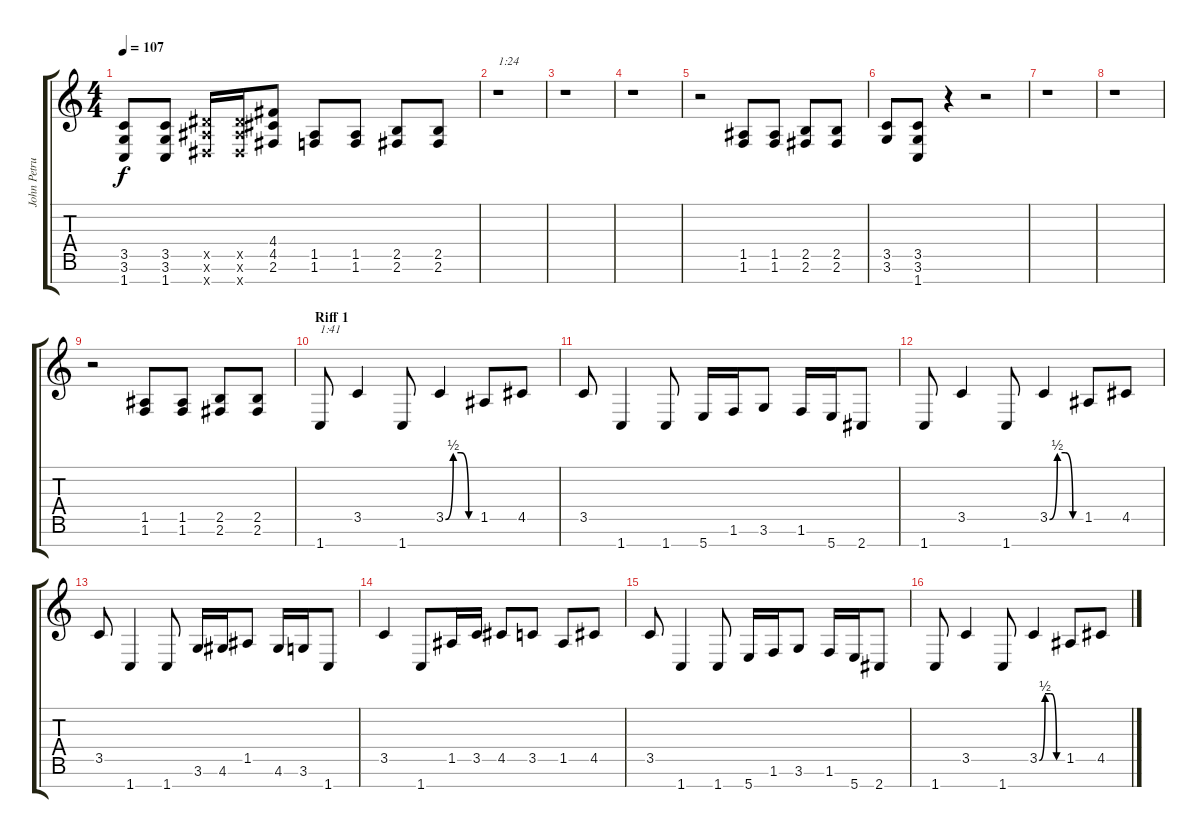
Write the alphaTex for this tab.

\track ("John Petrucci" "John Petru") {instrument distortionguitar}
\staff {score tabs}
\tuning (E4 B3 G3 D3 A2 E2 B1) {hide}
\ts (4 4)
\tempo 107
\clef g2
\ks c
(3.5 3.6 1.7).8{dy f} (3.5 3.6 1.7).8 (6.5{x} 6.6{x} 4.7{x}).16 (6.5{x} 6.6{x} 4.7{x}).16 (4.4 4.5 2.6).8 (1.5 1.6).8 (1.5 1.6).8 (2.5 2.6).8 (2.5 2.6).8 |
r.1{txt "1:24"} |
r.1 |
r.1 |
r.2 (1.5 1.6).8 (1.5 1.6).8 (2.5 2.6).8 (2.5 2.6).8 |
(3.5 3.6).8 (3.5 3.6 1.7).8 r.4 r.2 |
r.1 |
r.1 |
r.2 (1.5 1.6).8 (1.5 1.6).8 (2.5 2.6).8 (2.5 2.6).8 |
\section ("" "Riff 1")
1.7.8{txt "1:41"} 3.5.4 1.7.8 3.5{be (custom 0 0 15 2 30 2 45 0 60 0)}.4 1.5.8 4.5.8 |
3.5.8 1.7.4 1.7.8 5.7.16 1.6.16 3.6.8 1.6.16 5.7.16 2.7.8 |
1.7.8 3.5.4 1.7.8 3.5{be (custom 0 0 15 2 30 2 45 0 60 0)}.4 1.5.8 4.5.8 |
3.5.8 1.7.4 1.7.8 3.6.16 4.6.16 1.5.8 4.6.16 3.6.16 1.7.8 |
3.5.4 1.7.8 1.5.16 3.5.16 4.5.8 3.5.8 1.5.8 4.5.8 |
3.5.8 1.7.4 1.7.8 5.7.16 1.6.16 3.6.8 1.6.16 5.7.16 2.7.8 |
1.7.8 3.5.4 1.7.8 3.5{be (custom 0 0 15 2 30 2 45 0 60 0)}.4 1.5.8 4.5.8
